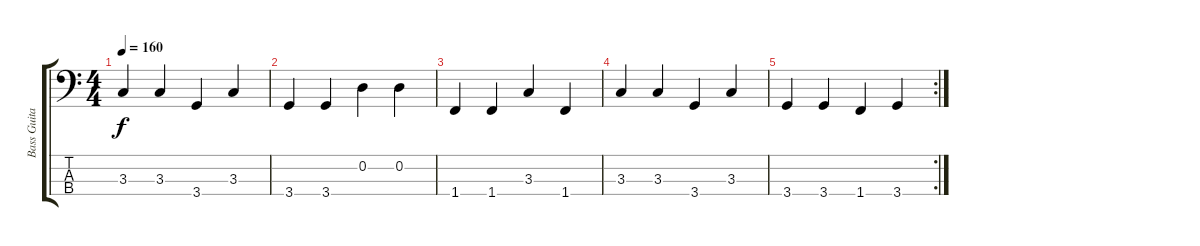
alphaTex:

\track ("Bass Guitar" "Bass Guita") {instrument electricbasspick}
\staff {score tabs}
\tuning (G2 D2 A1 E1) {hide}
\ts (4 4)
\tempo 160
\clef f4
\ks c
3.3.4{dy f} 3.3.4 3.4.4 3.3.4 |
3.4.4 3.4.4 0.2.4 0.2.4 |
1.4.4 1.4.4 3.3.4 1.4.4 |
3.3.4 3.3.4 3.4.4 3.3.4 |
\rc 2
3.4.4 3.4.4 1.4.4 3.4.4
